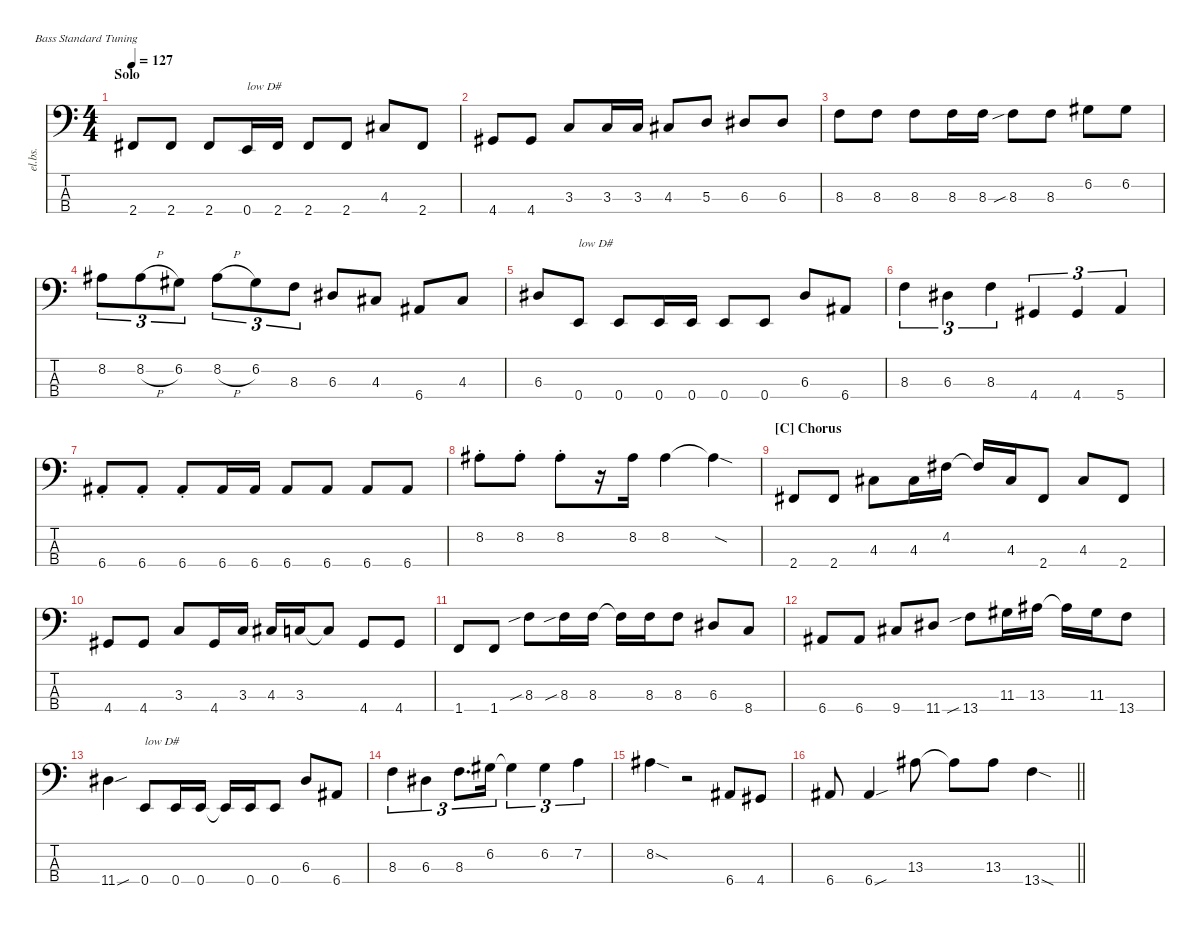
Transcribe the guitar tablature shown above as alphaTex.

\defaultSystemsLayout 4
\hideDynamics
\bracketExtendMode nobrackets
\track ("Electric Bass" "el.bs.") {mute instrument electricbassfinger}
\staff {score tabs}
\tuning (G2 D2 A1 E1)
\ts (4 4)
\section ("" "Solo")
\tempo 127
\clef f4
\ks c
2.4{acc #}.8{dy mf beam Up} 2.4{acc #}.8{beam Up} 2.4{acc #}.8{beam Up} 0.4.16{txt "low D#" beam Up} 2.4{acc #}.16{beam Up} 2.4{acc #}.8{beam Up} 2.4{acc #}.8{beam Up} 4.3{acc #}.8{beam Up} 2.4{acc #}.8{beam Up} |
4.4{acc #}.8{beam Up} 4.4{acc #}.8{beam Up} 3.3.8{beam Up} 3.3.16{beam Up} 3.3.16{beam Up} 4.3{acc #}.8{beam Up} 5.3.8{beam Up} 6.3{acc #}.8{beam Up} 6.3{acc #}.8{beam Up} |
8.3.8{beam Down} 8.3.8{beam Down} 8.3.8{beam Down} 8.3.16{beam Down} 8.3.16{beam Down} 8.3{sib}.8{beam Down} 8.3.8{beam Down} 6.2{acc #}.8{beam Down} 6.2{acc #}.8{beam Down} |
8.2{acc #}.8{tu (3 2) beam Down} 8.2{h acc #}.8{tu (3 2) beam Down} 6.2{acc #}.8{tu (3 2) beam Down} 8.2{h acc #}.8{tu (3 2) beam Down} 6.2{acc #}.8{tu (3 2) beam Down} 8.3.8{tu (3 2) beam Down} 6.3{acc #}.8{beam Up} 4.3{acc #}.8{beam Up} 6.4{acc #}.8{beam Up} 4.3{acc #}.8{beam Up} |
6.3{acc #}.8{beam Up} 0.4.8{txt "low D#" beam Up} 0.4.8{beam Up} 0.4.16{beam Up} 0.4.16{beam Up} 0.4.8{beam Up} 0.4.8{beam Up} 6.3{acc #}.8{beam Up} 6.4{acc #}.8{beam Up} |
8.3.4{tu (3 2) beam Down} 6.3{acc #}.4{tu (3 2) beam Down} 8.3.4{tu (3 2) beam Down} 4.4{acc #}.4{tu (3 2) beam Up} 4.4{acc #}.4{tu (3 2) beam Up} 5.4.4{tu (3 2) beam Up} |
6.4{st acc #}.8{beam Up} 6.4{st acc #}.8{beam Up} 6.4{st acc #}.8{beam Up} 6.4{acc #}.16{beam Up} 6.4{acc #}.16{beam Up} 6.4{acc #}.8{beam Up} 6.4{acc #}.8{beam Up} 6.4{acc #}.8{beam Up} 6.4{acc #}.8{beam Up} |
8.2{st acc #}.8{beam Down} 8.2{st acc #}.8{beam Down} 8.2{st acc #}.8{beam Down} r.16{beam Down} 8.2{acc #}.16{beam Down} 8.2{acc #}.4{beam Down} 8.2{sod t acc #}.4{beam Down} |
\section ("C" "Chorus")
2.4{acc #}.8{beam Up} 2.4{acc #}.8{beam Up} 4.3{acc #}.8{beam Down} 4.3{acc #}.16{beam Down} 4.2{acc #}.16{beam Down} 4.2{t acc #}.16{beam Up} 4.3{acc #}.16{beam Up} 2.4{acc #}.8{beam Up} 4.3{acc #}.8{beam Up} 2.4{acc #}.8{beam Up} |
4.4{acc #}.8{beam Up} 4.4{acc #}.8{beam Up} 3.3.8{beam Up} 4.4{acc #}.16{beam Up} 3.3.16{beam Up} 4.3{acc #}.16{beam Up} 3.3.16{beam Up} 3.3{t}.8{beam Up} 4.4{acc #}.8{beam Up} 4.4{acc #}.8{beam Up} |
1.4.8{beam Up} 1.4.8{beam Up} 8.3{sib}.8{beam Down} 8.3{sib}.16{beam Down} 8.3.16{beam Down} 8.3{t}.16{beam Down} 8.3.16{beam Down} 8.3.8{beam Down} 6.3{acc #}.8{beam Up} 8.4.8{beam Up} |
6.4{acc #}.8{beam Up} 6.4{acc #}.8{beam Up} 9.4{acc #}.8{beam Up} 11.4{acc #}.8{beam Up} 13.4{sib}.8{beam Down} 11.3{acc #}.16{beam Down} 13.3{acc #}.16{beam Down} 13.3{t acc #}.16{beam Down} 11.3{acc #}.16{beam Down} 13.4.8{beam Down} |
11.4{sou acc #}.4{beam Down} 0.4.8{txt "low D#" beam Up} 0.4.16{beam Up} 0.4.16{beam Up} 0.4{t}.16{beam Up} 0.4.16{beam Up} 0.4.8{beam Up} 6.3{acc #}.8{beam Up} 6.4{acc #}.8{beam Up} |
8.3.4{tu (3 2) beam Down} 6.3{acc #}.4{tu (3 2) beam Down} 8.3.8{d tu (3 2) beam Down} 6.2{acc #}.16{tu (3 2) beam Down} 6.2{t acc #}.4{tu (3 2) beam Down} 6.2{acc #}.4{tu (3 2) beam Down} 7.2.4{tu (3 2) beam Down} |
8.2{sod acc #}.4{beam Down} r.2{beam Down} 6.4{acc #}.8{beam Up} 4.4{acc #}.8{beam Up} |
\barLineRight lightlight
6.4{acc #}.8{beam Up} 6.4{sou acc #}.4{beam Up} 13.3{acc #}.8{beam Down} 13.3{t acc #}.8{beam Down} 13.3{acc #}.8{beam Down} 13.4{sod}.4{beam Down}
